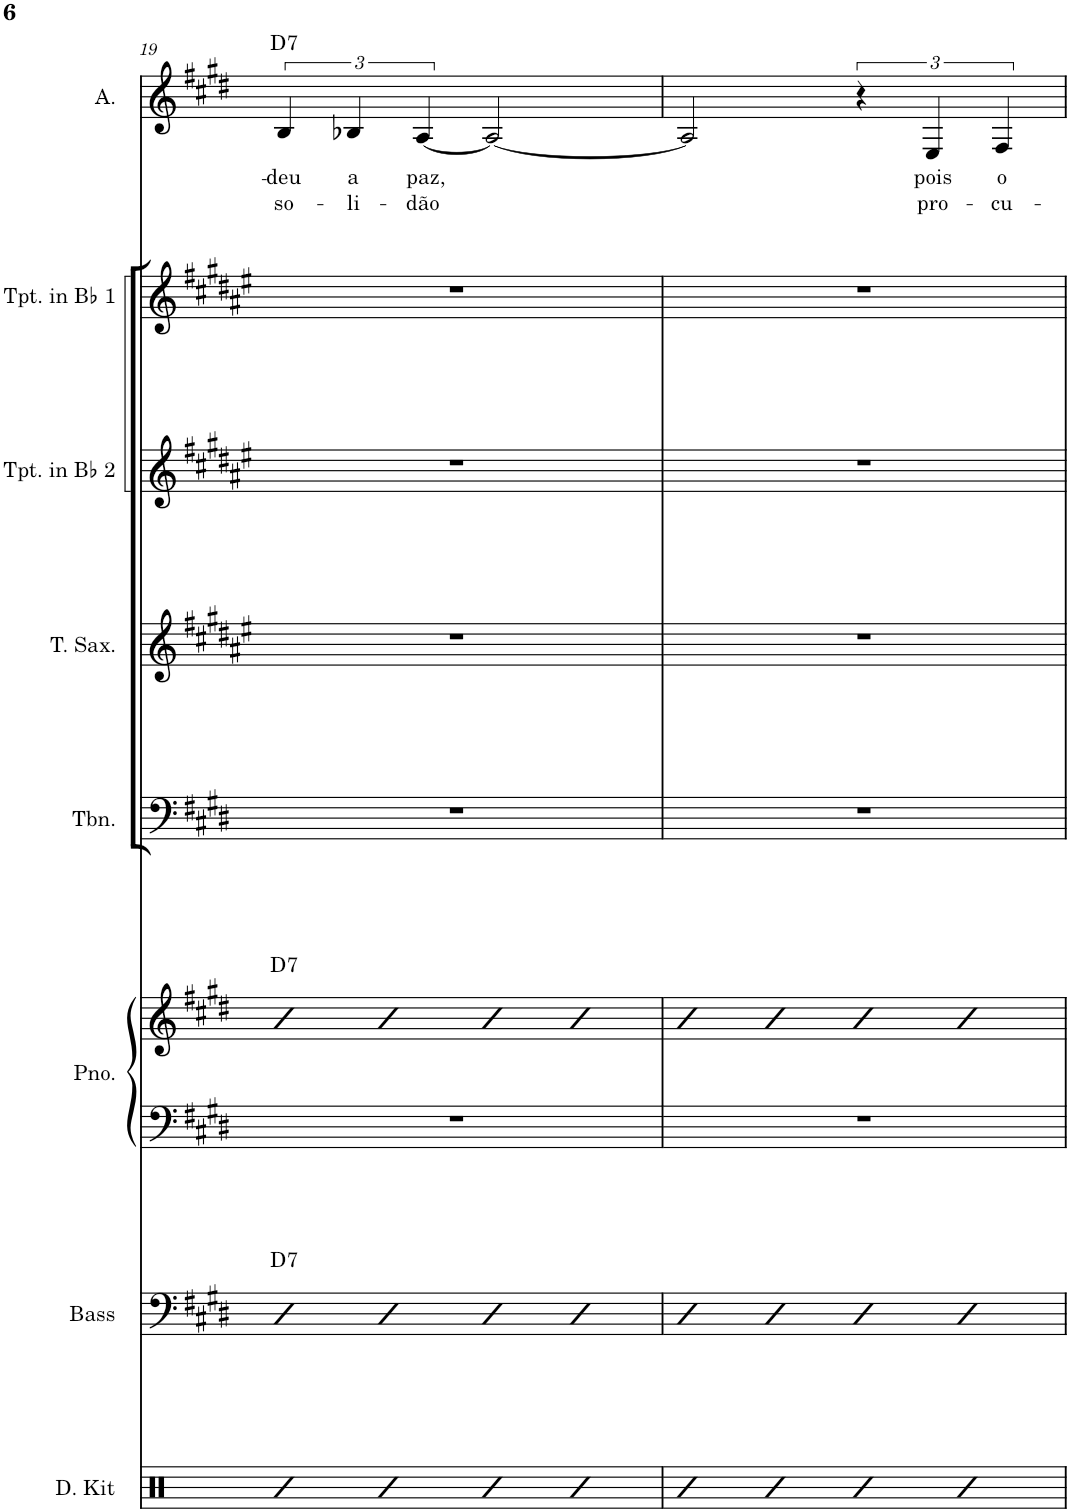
**kern	**kern	**harte	**kern	**kern	**harte	**kern	**kern	**kern	**kern	**kern	**text	**text	**harte
*part8	*part7	*part7	*part6	*part6	*part6	*part5	*part4	*part3	*part2	*part1	*part1	*part1	*part1
*staff9	*staff8	*	*staff7	*staff6	*	*staff5	*staff4	*staff3	*staff2	*staff1	*staff1	*staff1	*
*I"Drum Kit	*I"Acoustic Bass	*	*I"Piano	*	*	*I"Trombone	*I"Tenor Saxophone	*I"Trumpet in Bb 2	*I"Trumpet in Bb 1	*I"Alto	*	*	*
*I'D. Kit	*I'Bass	*	*I'Pno.	*	*	*I'Tbn.	*I'T. Sax.	*I'Tpt. in Bb 2	*I'Tpt. in Bb 1	*I'A.	*	*	*
!!LO:PB:g=z
*clefX	*clefF4	*	*clefF4	*clefG2	*	*clefF4	*clefG2	*clefG2	*clefG2	*clefG2	*	*	*
*	*Trd7c12	*	*	*	*	*	*Trd8c14	*Trd1c2	*Trd1c2	*	*	*	*
*k[]	*k[f#c#g#d#]	*	*k[f#c#g#d#]	*k[f#c#g#d#]	*	*k[f#c#g#d#]	*k[f#c#g#d#a#e#]	*k[f#c#g#d#a#e#]	*k[f#c#g#d#a#e#]	*k[f#c#g#d#]	*	*	*
*M4/4	*M4/4	*	*M4/4	*M4/4	*	*M4/4	*M4/4	*M4/4	*M4/4	*M4/4	*	*	*
=19	=19	=19	=19	=19	=19	=19	=19	=19	=19	=19	=19	=19	=19
!	!	!LO:H:kt=7	!	!	!LO:H:kt=7	!	!	!	!	!	!LO:LY:b	!LO:LY:b	!LO:H:kt=7
4R	4bb	D:7	1r	4b	D:7	1r	1r	1r	1r	6B/	-deu	so-	D:7
!	!	!	!	!	!	!	!	!	!	!	!LO:LY:b	!LO:LY:b	!
.	.	.	.	.	.	.	.	.	.	6B-X/	a	-li-	.
4R	4bb	.	.	4b	.	.	.	.	.	.	.	.	.
!	!	!	!	!	!	!	!	!	!	!	!LO:LY:b	!LO:LY:b	!
.	.	.	.	.	.	.	.	.	.	[6A/	paz,	-dão	.
4R	4bb	.	.	4b	.	.	.	.	.	2A/_	.	.	.
4R	4bb	.	.	4b	.	.	.	.	.	.	.	.	.
=20	=20	=20	=20	=20	=20	=20	=20	=20	=20	=20	=20	=20	=20
4R	4bb	.	1r	4b	.	1r	1r	1r	1r	2A/]	.	.	.
4R	4bb	.	.	4b	.	.	.	.	.	.	.	.	.
4R	4bb	.	.	4b	.	.	.	.	.	6r	.	.	.
!	!	!	!	!	!	!	!	!	!	!	!LO:LY:b	!LO:LY:b	!
.	.	.	.	.	.	.	.	.	.	6E/	pois	pro-	.
4R	4bb	.	.	4b	.	.	.	.	.	.	.	.	.
!	!	!	!	!	!	!	!	!	!	!	!LO:LY:b	!LO:LY:b	!
.	.	.	.	.	.	.	.	.	.	6F#/	o	-cu-	.
=	=	=	=	=	=	=	=	=	=	=	=	=	=
*-	*-	*-	*-	*-	*-	*-	*-	*-	*-	*-	*-	*-	*-
